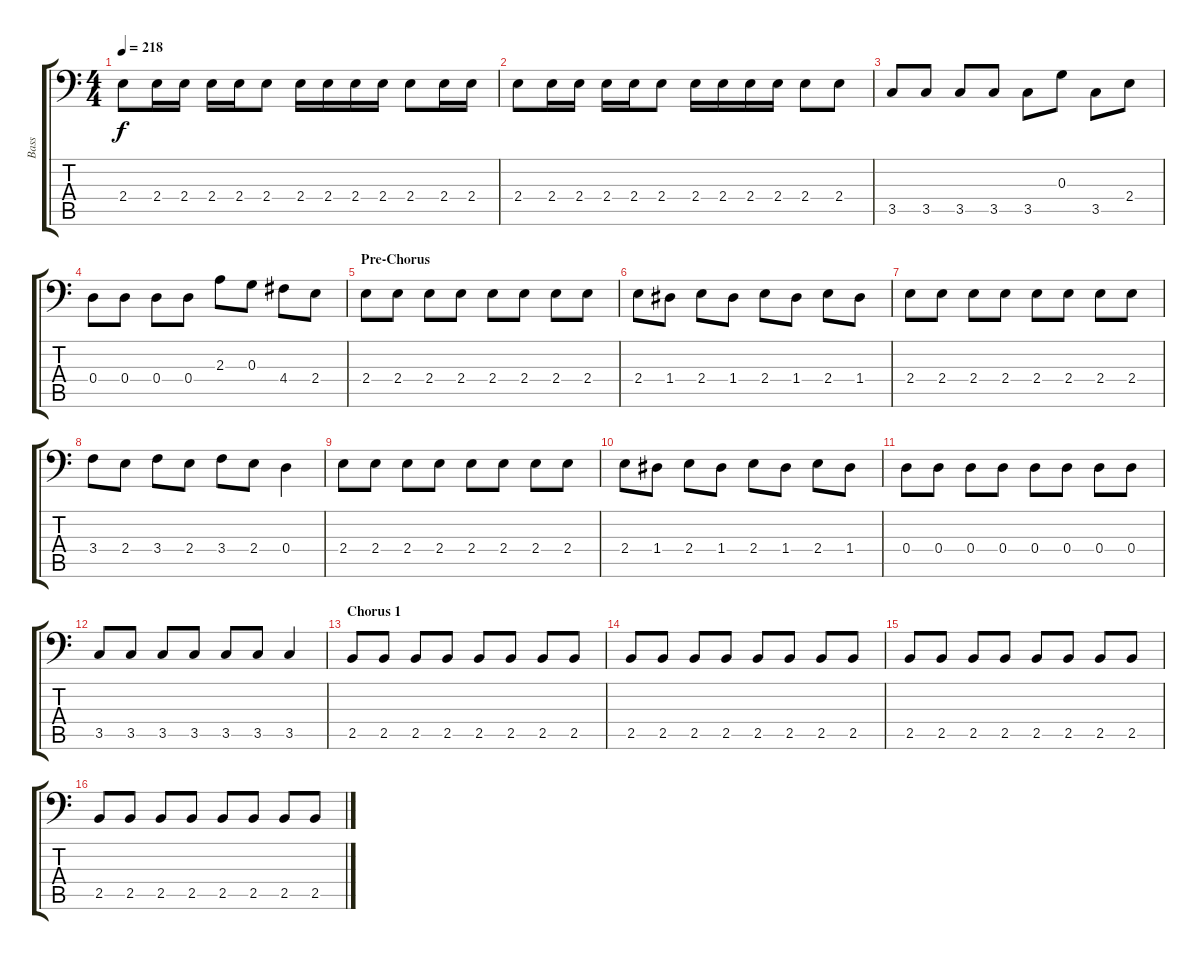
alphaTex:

\track ("Bass" "Bass") {instrument electricbassfinger}
\staff {score tabs}
\tuning (E3 B2 G2 D2 A1 E1) {hide}
\ts (4 4)
\tempo 218
\clef f4
\ks c
2.4.8{dy f} 2.4.16 2.4.16 2.4.16 2.4.16 2.4.8 2.4.16 2.4.16 2.4.16 2.4.16 2.4.8 2.4.16 2.4.16 |
2.4.8 2.4.16 2.4.16 2.4.16 2.4.16 2.4.8 2.4.16 2.4.16 2.4.16 2.4.16 2.4.8 2.4.8 |
3.5.8 3.5.8 3.5.8 3.5.8 3.5.8 0.3.8 3.5.8 2.4.8 |
0.4.8 0.4.8 0.4.8 0.4.8 2.3.8 0.3.8 4.4.8 2.4.8 |
\section ("" "Pre-Chorus")
2.4.8 2.4.8 2.4.8 2.4.8 2.4.8 2.4.8 2.4.8 2.4.8 |
2.4.8 1.4.8 2.4.8 1.4.8 2.4.8 1.4.8 2.4.8 1.4.8 |
2.4.8 2.4.8 2.4.8 2.4.8 2.4.8 2.4.8 2.4.8 2.4.8 |
3.4.8 2.4.8 3.4.8 2.4.8 3.4.8 2.4.8 0.4.4 |
2.4.8 2.4.8 2.4.8 2.4.8 2.4.8 2.4.8 2.4.8 2.4.8 |
2.4.8 1.4.8 2.4.8 1.4.8 2.4.8 1.4.8 2.4.8 1.4.8 |
0.4.8 0.4.8 0.4.8 0.4.8 0.4.8 0.4.8 0.4.8 0.4.8 |
3.5.8 3.5.8 3.5.8 3.5.8 3.5.8 3.5.8 3.5.4 |
\section ("" "Chorus 1")
2.5.8 2.5.8 2.5.8 2.5.8 2.5.8 2.5.8 2.5.8 2.5.8 |
2.5.8 2.5.8 2.5.8 2.5.8 2.5.8 2.5.8 2.5.8 2.5.8 |
2.5.8 2.5.8 2.5.8 2.5.8 2.5.8 2.5.8 2.5.8 2.5.8 |
2.5.8 2.5.8 2.5.8 2.5.8 2.5.8 2.5.8 2.5.8 2.5.8
